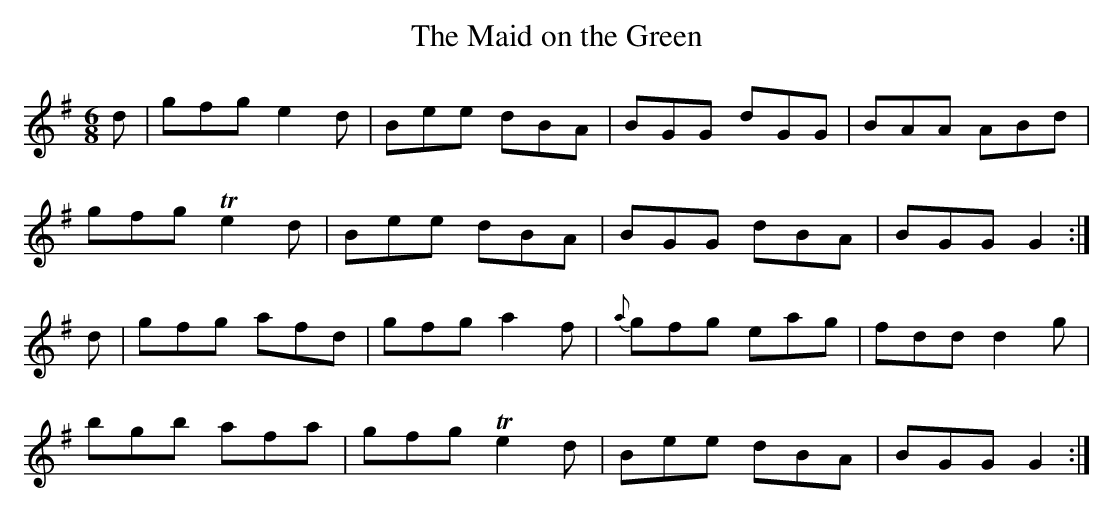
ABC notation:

X:1
T: The Maid on the Green
M: 6/8
L: 1/8
K: G
d|gfg e2d|Bee dBA|BGG dGG|BAA ABd|
gfg Te2d|Bee dBA|BGG dBA|BGG G2:|
d|gfg afd|gfg a2f|{a}gfg eag|fdd d2g|
bgb afa|gfg Te2d|Bee dBA|BGG G2:|
